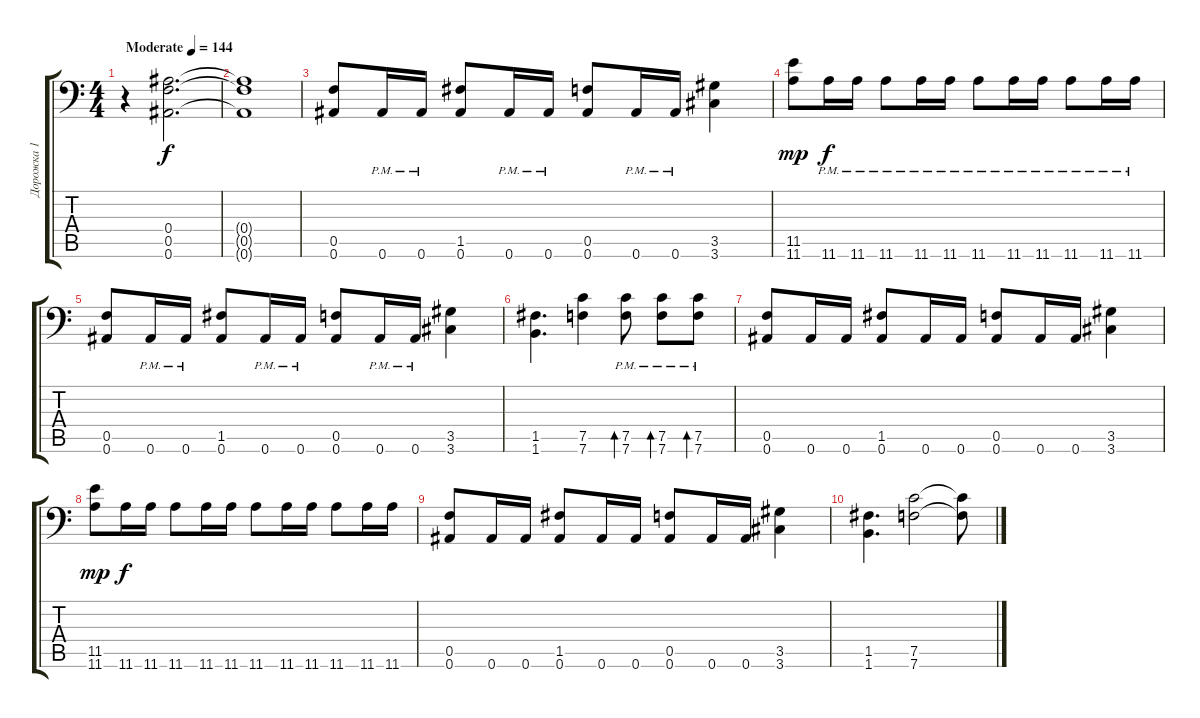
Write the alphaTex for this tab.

\track ("Дорожка 1" "Дорожка 1") {instrument distortionguitar}
\staff {score tabs}
\tuning (C4 G3 Eb3 Bb2 F2 Bb1) {hide}
\ts (4 4)
\tempo (144 "Moderate")
\clef f4
\ks c
r.4{dy f volume 0 instrument distortionguitar} (0.4 0.5 0.6).2{d volume 13} |
(0.4{t} 0.5{t} 0.6{t}).1 |
(0.5 0.6).8 0.6{pm}.16 0.6{pm}.16 (1.5 0.6).8 0.6{pm}.16 0.6{pm}.16 (0.5 0.6).8 0.6{pm}.16 0.6{pm}.16 (3.5 3.6).4 |
(11.5 11.6).8{dy mp} 11.6{pm}.16{dy f} 11.6{pm}.16 11.6{pm}.8 11.6{pm}.16 11.6{pm}.16 11.6{pm}.8 11.6{pm}.16 11.6{pm}.16 11.6{pm}.8 11.6{pm}.16 11.6{pm}.16 |
(0.5 0.6).8 0.6{pm}.16 0.6{pm}.16 (1.5 0.6).8 0.6{pm}.16 0.6{pm}.16 (0.5 0.6).8 0.6{pm}.16 0.6{pm}.16 (3.5 3.6).4 |
(1.5 1.6).4{d} (7.5 7.6).4 (7.5{pm} 7.6{pm}).8{bd 60} (7.5{pm} 7.6{pm}).8{bd 30} (7.5{pm} 7.6{pm}).8{bd 30} |
(0.5 0.6).8 0.6.16 0.6.16 (1.5 0.6).8 0.6.16 0.6.16 (0.5 0.6).8 0.6.16 0.6.16 (3.5 3.6).4 |
(11.5 11.6).8{dy mp} 11.6.16{dy f} 11.6.16 11.6.8 11.6.16 11.6.16 11.6.8 11.6.16 11.6.16 11.6.8 11.6.16 11.6.16 |
(0.5 0.6).8 0.6.16 0.6.16 (1.5 0.6).8 0.6.16 0.6.16 (0.5 0.6).8 0.6.16 0.6.16 (3.5 3.6).4 |
(1.5 1.6).4{d} (7.5 7.6).2 (7.5{t} 7.6{t}).8
